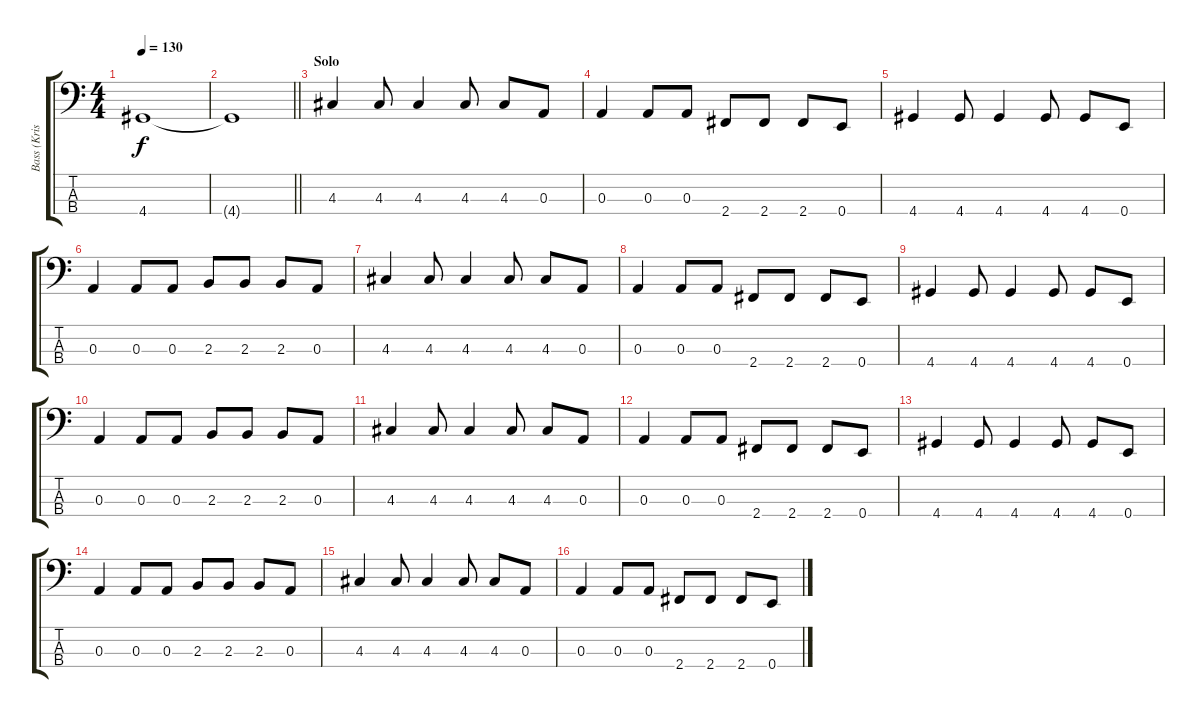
\track ("Bass (Krist)" "Bass (Kris") {instrument electricbassfinger}
\staff {score tabs}
\tuning (G2 D2 A1 E1) {hide}
\ts (4 4)
\tempo 130
\clef f4
\ks c
4.4.1{dy f} |
\barLineRight lightlight
4.4{t}.1 |
\section ("" "Solo")
4.3.4 4.3.8 4.3.4 4.3.8 4.3.8 0.3.8 |
0.3.4 0.3.8 0.3.8 2.4.8 2.4.8 2.4.8 0.4.8 |
4.4.4 4.4.8 4.4.4 4.4.8 4.4.8 0.4.8 |
0.3.4 0.3.8 0.3.8 2.3.8 2.3.8 2.3.8 0.3.8 |
4.3.4 4.3.8 4.3.4 4.3.8 4.3.8 0.3.8 |
0.3.4 0.3.8 0.3.8 2.4.8 2.4.8 2.4.8 0.4.8 |
4.4.4 4.4.8 4.4.4 4.4.8 4.4.8 0.4.8 |
0.3.4 0.3.8 0.3.8 2.3.8 2.3.8 2.3.8 0.3.8 |
4.3.4 4.3.8 4.3.4 4.3.8 4.3.8 0.3.8 |
0.3.4 0.3.8 0.3.8 2.4.8 2.4.8 2.4.8 0.4.8 |
4.4.4 4.4.8 4.4.4 4.4.8 4.4.8 0.4.8 |
0.3.4 0.3.8 0.3.8 2.3.8 2.3.8 2.3.8 0.3.8 |
4.3.4 4.3.8 4.3.4 4.3.8 4.3.8 0.3.8 |
0.3.4 0.3.8 0.3.8 2.4.8 2.4.8 2.4.8 0.4.8
